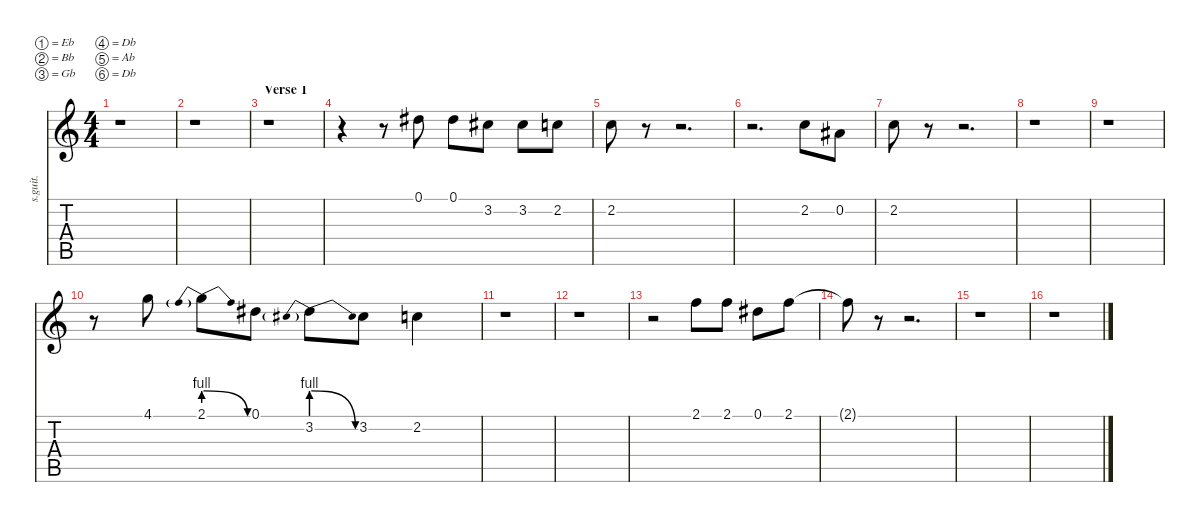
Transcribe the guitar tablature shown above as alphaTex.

\defaultSystemsLayout 4
\hideDynamics
\bracketExtendMode nobrackets
\track ("Hayley Williams | Backing Vocals" "s.guit.") {instrument cello}
\staff {score tabs}
\tuning (Eb4 Bb3 Gb3 Db3 Ab2 Db2)
\displaytranspose 12
\ts (4 4)
\tempo (173 hide)
\clef g2
\ks c
r.1{dy f} |
r.1 |
\section ("" "Verse 1")
r.1 |
r.4 r.8 0.1{acc #}.8{lyrics (0 "") lyrics (1 "") lyrics (2 "") lyrics (3 "") lyrics (4 "")} 0.1{acc #}.8{lyrics (0 "") lyrics (1 "") lyrics (2 "") lyrics (3 "") lyrics (4 "")} 3.2{acc #}.8{lyrics (0 "") lyrics (1 "") lyrics (2 "") lyrics (3 "") lyrics (4 "")} 3.2{acc #}.8{lyrics (0 "") lyrics (1 "") lyrics (2 "") lyrics (3 "") lyrics (4 "")} 2.2.8{lyrics (0 "") lyrics (1 "") lyrics (2 "") lyrics (3 "") lyrics (4 "")} |
2.2.8{lyrics (0 "") lyrics (1 "") lyrics (2 "") lyrics (3 "") lyrics (4 "")} r.8 r.2{d} |
r.2{d} 2.2.8{lyrics (0 "") lyrics (1 "") lyrics (2 "") lyrics (3 "") lyrics (4 "")} 0.2{acc #}.8{lyrics (0 "") lyrics (1 "") lyrics (2 "") lyrics (3 "") lyrics (4 "")} |
2.2.8{lyrics (0 "") lyrics (1 "") lyrics (2 "") lyrics (3 "") lyrics (4 "")} r.8 r.2{d} |
r.1 |
r.1 |
r.8 4.1.8{lyrics (0 "") lyrics (1 "") lyrics (2 "") lyrics (3 "") lyrics (4 "")} 2.1{be (prebendrelease 0 4 40.199999999999996 0)}.8{lyrics (0 "") lyrics (1 "") lyrics (2 "") lyrics (3 "") lyrics (4 "")} 0.1{acc #}.8{lyrics (0 "") lyrics (1 "") lyrics (2 "") lyrics (3 "") lyrics (4 "")} 3.2{be (prebendrelease 0 4 40.199999999999996 0)}.8{lyrics (0 "") lyrics (1 "") lyrics (2 "") lyrics (3 "") lyrics (4 "")} 3.2{acc #}.8{lyrics (0 "") lyrics (1 "") lyrics (2 "") lyrics (3 "") lyrics (4 "")} 2.2.4{lyrics (0 "") lyrics (1 "") lyrics (2 "") lyrics (3 "") lyrics (4 "")} |
r.1 |
r.1 |
r.2 2.1.8{lyrics (0 "") lyrics (1 "") lyrics (2 "") lyrics (3 "") lyrics (4 "")} 2.1.8{lyrics (0 "") lyrics (1 "") lyrics (2 "") lyrics (3 "") lyrics (4 "")} 0.1{acc #}.8{lyrics (0 "") lyrics (1 "") lyrics (2 "") lyrics (3 "") lyrics (4 "")} 2.1.8{lyrics (0 "") lyrics (1 "") lyrics (2 "") lyrics (3 "") lyrics (4 "")} |
2.1{t}.8{lyrics (0 "") lyrics (1 "") lyrics (2 "") lyrics (3 "") lyrics (4 "")} r.8 r.2{d} |
r.1 |
r.1
